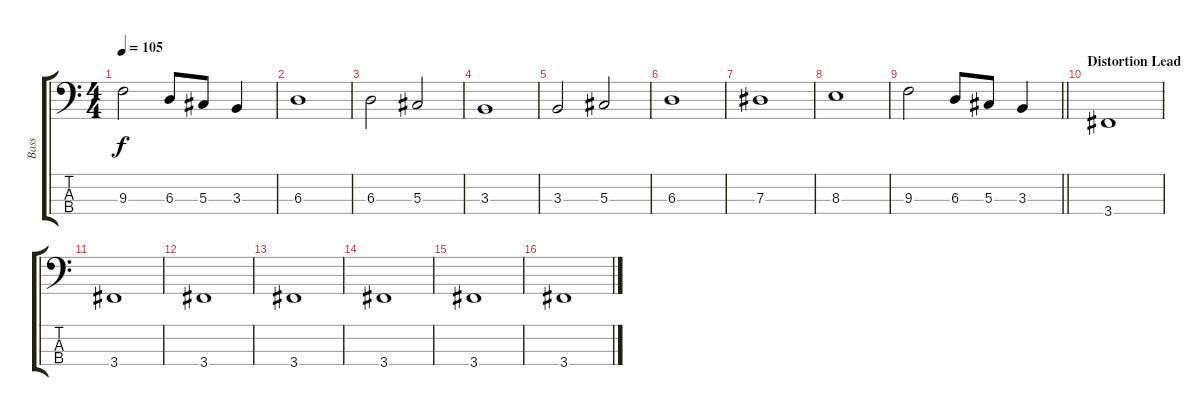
\track ("Bass" "Bass") {instrument electricbassfinger}
\staff {score tabs}
\tuning (Gb2 Db2 Ab1 Eb1) {hide}
\ts (4 4)
\tempo 105
\clef f4
\ks c
9.3.2{dy f} 6.3.8 5.3.8 3.3.4 |
6.3.1 |
6.3.2 5.3.2 |
3.3.1 |
3.3.2 5.3.2 |
6.3.1 |
7.3.1 |
8.3.1 |
\barLineRight lightlight
9.3.2 6.3.8 5.3.8 3.3.4 |
\section ("" "Distortion Lead")
3.4.1 |
3.4.1 |
3.4.1 |
3.4.1 |
3.4.1 |
3.4.1 |
3.4.1
